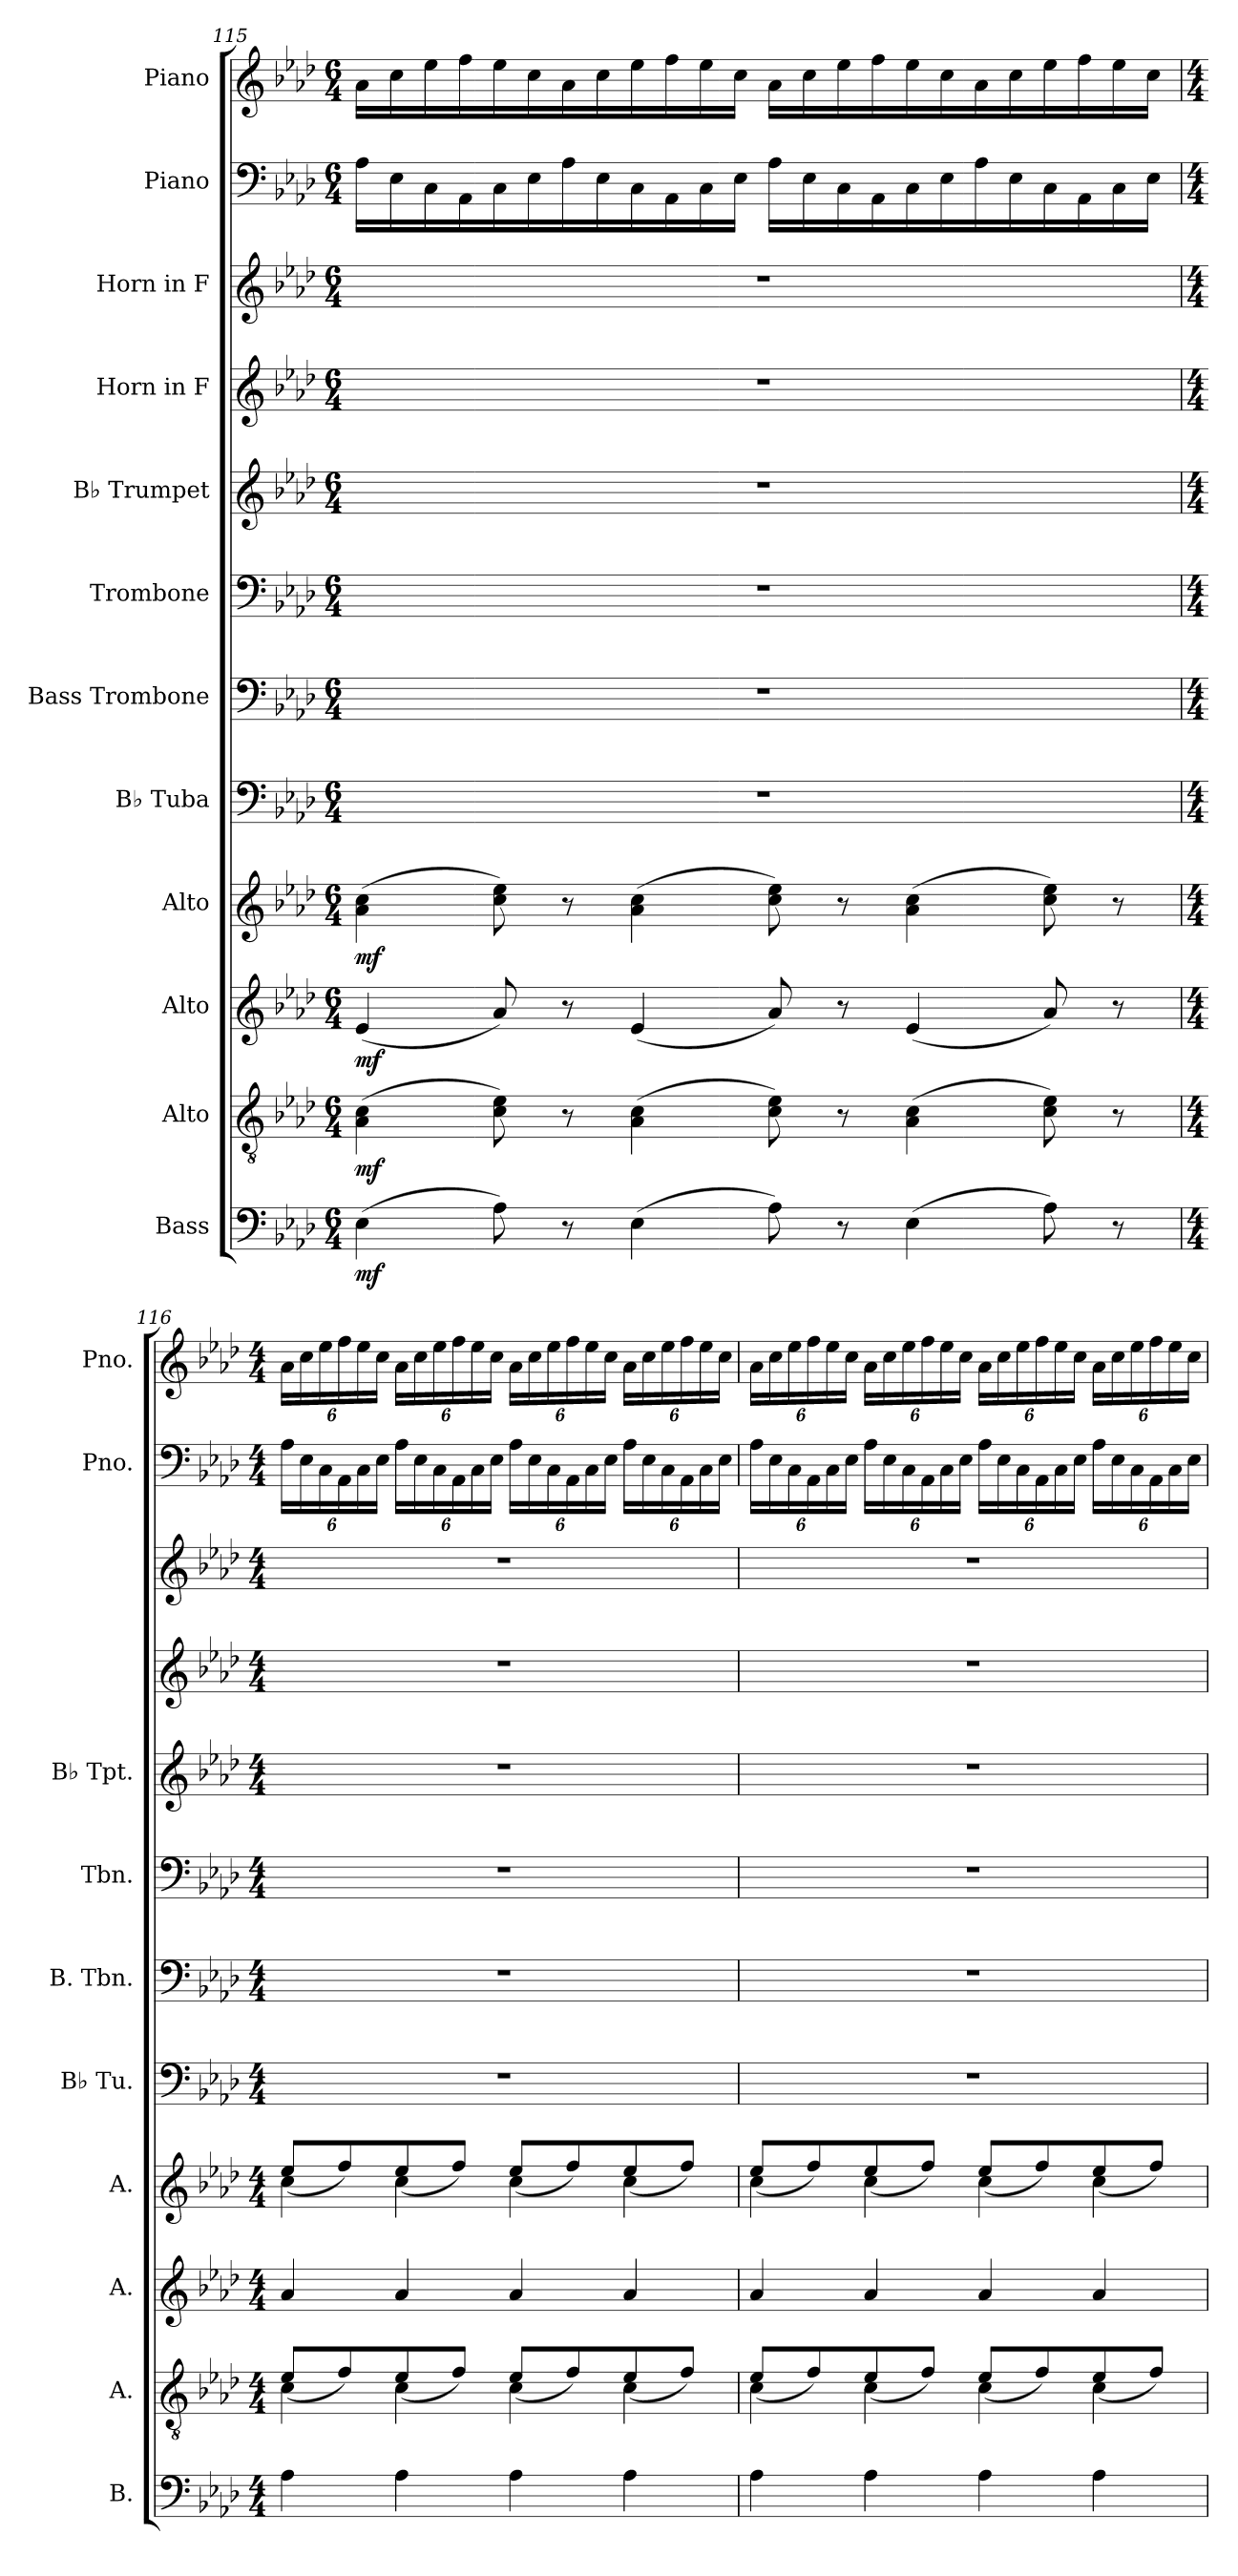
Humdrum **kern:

**kern	**dynam	**kern	**dynam	**kern	**dynam	**kern	**dynam	**kern	**kern	**kern	**kern	**kern	**kern	**kern	**kern
*part12	*part12	*part11	*part11	*part10	*part10	*part9	*part9	*part8	*part7	*part6	*part5	*part4	*part3	*part2	*part1
*staff12	*staff12	*staff11	*staff11	*staff10	*staff10	*staff9	*staff9	*staff8	*staff7	*staff6	*staff5	*staff4	*staff3	*staff2	*staff1
*I"Bass	*	*I"Alto	*	*I"Alto	*	*I"Alto	*	*I"B♭ Tuba	*I"Bass Trombone	*I"Trombone	*I"B♭ Trumpet	*I"Horn in F	*I"Horn in F	*I"Piano	*I"Piano
*I'B.	*	*I'A.	*	*I'A.	*	*I'A.	*	*I'B♭ Tu.	*I'B. Tbn.	*I'Tbn.	*I'B♭ Tpt.	*	*	*I'Pno.	*I'Pno.
!!LO:PB:g=z
*clefF4	*	*clefGv2	*	*clefG2	*	*clefG2	*	*clefF4	*clefF4	*clefF4	*clefG2	*clefG2	*clefG2	*clefF4	*clefG2
*	*	*	*	*	*	*	*	*	*	*	*ITrd1c2	*ITrd4c7	*ITrd4c7	*	*
*k[b-e-a-d-]	*	*k[b-e-a-d-]	*	*k[b-e-a-d-]	*	*k[b-e-a-d-]	*	*k[b-e-a-d-]	*k[b-e-a-d-]	*k[b-e-a-d-]	*k[b-e-a-d-g-c-]	*k[b-e-a-d-g-]	*k[b-e-a-d-g-]	*k[b-e-a-d-]	*k[b-e-a-d-]
*M6/4	*	*M6/4	*	*M6/4	*	*M6/4	*	*M6/4	*M6/4	*M6/4	*M6/4	*M6/4	*M6/4	*M6/4	*M6/4
=115	=115	=115	=115	=115	=115	=115	=115	=115	=115	=115	=115	=115	=115	=115	=115
!	!LO:DY:b	!	!LO:DY:b	!	!LO:DY:b	!	!LO:DY:b	!	!	!	!	!	!	!	!
(4E-\	mf	(4A-\ 4c\	mf	(4e-/	mf	(4a-\ 4cc\	mf	1.r	1.r	1.r	1.r	1.r	1.r	16A-\LL	16a-\LL
.	.	.	.	.	.	.	.	.	.	.	.	.	.	16E-\	16cc\
.	.	.	.	.	.	.	.	.	.	.	.	.	.	16C\	16ee-\
.	.	.	.	.	.	.	.	.	.	.	.	.	.	16AA-\	16ff\
8A-\)	.	8c\ 8e-\)	.	8a-/)	.	8cc\ 8ee-\)	.	.	.	.	.	.	.	16C\	16ee-\
.	.	.	.	.	.	.	.	.	.	.	.	.	.	16E-\	16cc\
8r	.	8r	.	8r	.	8r	.	.	.	.	.	.	.	16A-\	16a-\
.	.	.	.	.	.	.	.	.	.	.	.	.	.	16E-\	16cc\
(4E-\	.	(4A-\ 4c\	.	(4e-/	.	(4a-\ 4cc\	.	.	.	.	.	.	.	16C\	16ee-\
.	.	.	.	.	.	.	.	.	.	.	.	.	.	16AA-\	16ff\
.	.	.	.	.	.	.	.	.	.	.	.	.	.	16C\	16ee-\
.	.	.	.	.	.	.	.	.	.	.	.	.	.	16E-\JJ	16cc\JJ
8A-\)	.	8c\ 8e-\)	.	8a-/)	.	8cc\ 8ee-\)	.	.	.	.	.	.	.	16A-\LL	16a-\LL
.	.	.	.	.	.	.	.	.	.	.	.	.	.	16E-\	16cc\
8r	.	8r	.	8r	.	8r	.	.	.	.	.	.	.	16C\	16ee-\
.	.	.	.	.	.	.	.	.	.	.	.	.	.	16AA-\	16ff\
(4E-\	.	(4A-\ 4c\	.	(4e-/	.	(4a-\ 4cc\	.	.	.	.	.	.	.	16C\	16ee-\
.	.	.	.	.	.	.	.	.	.	.	.	.	.	16E-\	16cc\
.	.	.	.	.	.	.	.	.	.	.	.	.	.	16A-\	16a-\
.	.	.	.	.	.	.	.	.	.	.	.	.	.	16E-\	16cc\
8A-\)	.	8c\ 8e-\)	.	8a-/)	.	8cc\ 8ee-\)	.	.	.	.	.	.	.	16C\	16ee-\
.	.	.	.	.	.	.	.	.	.	.	.	.	.	16AA-\	16ff\
8r	.	8r	.	8r	.	8r	.	.	.	.	.	.	.	16C\	16ee-\
.	.	.	.	.	.	.	.	.	.	.	.	.	.	16E-\JJ	16cc\JJ
!!LO:PB:g=z
=116	=116	=116	=116	=116	=116	=116	=116	=116	=116	=116	=116	=116	=116	=116	=116
*M4/4	*	*M4/4	*	*M4/4	*	*M4/4	*	*M4/4	*M4/4	*M4/4	*M4/4	*M4/4	*M4/4	*M4/4	*M4/4
*	*	*^	*	*	*	*^	*	*	*	*	*	*	*	*	*
*	*	*	*	*	*	*	*	*	*	*	*	*	*	*	*	*Xbrackettup	*Xbrackettup
4A-\	.	4c\	(8e-/L	.	4a-/	.	4cc\	(8ee-/L	.	1r	1r	1r	1r	1r	1r	24A-\LL	24a-\LL
.	.	.	.	.	.	.	.	.	.	.	.	.	.	.	.	24E-\	24cc\
.	.	.	.	.	.	.	.	.	.	.	.	.	.	.	.	24C\	24ee-\
.	.	.	8f/)	.	.	.	.	8ff/)	.	.	.	.	.	.	.	24AA-\	24ff\
.	.	.	.	.	.	.	.	.	.	.	.	.	.	.	.	24C\	24ee-\
.	.	.	.	.	.	.	.	.	.	.	.	.	.	.	.	24E-\JJ	24cc\JJ
4A-\	.	4c\	(8e-/	.	4a-/	.	4cc\	(8ee-/	.	.	.	.	.	.	.	24A-\LL	24a-\LL
.	.	.	.	.	.	.	.	.	.	.	.	.	.	.	.	24E-\	24cc\
.	.	.	.	.	.	.	.	.	.	.	.	.	.	.	.	24C\	24ee-\
.	.	.	8f/J)	.	.	.	.	8ff/J)	.	.	.	.	.	.	.	24AA-\	24ff\
.	.	.	.	.	.	.	.	.	.	.	.	.	.	.	.	24C\	24ee-\
.	.	.	.	.	.	.	.	.	.	.	.	.	.	.	.	24E-\JJ	24cc\JJ
4A-\	.	4c\	(8e-/L	.	4a-/	.	4cc\	(8ee-/L	.	.	.	.	.	.	.	24A-\LL	24a-\LL
.	.	.	.	.	.	.	.	.	.	.	.	.	.	.	.	24E-\	24cc\
.	.	.	.	.	.	.	.	.	.	.	.	.	.	.	.	24C\	24ee-\
.	.	.	8f/)	.	.	.	.	8ff/)	.	.	.	.	.	.	.	24AA-\	24ff\
.	.	.	.	.	.	.	.	.	.	.	.	.	.	.	.	24C\	24ee-\
.	.	.	.	.	.	.	.	.	.	.	.	.	.	.	.	24E-\JJ	24cc\JJ
4A-\	.	4c\	(8e-/	.	4a-/	.	4cc\	(8ee-/	.	.	.	.	.	.	.	24A-\LL	24a-\LL
.	.	.	.	.	.	.	.	.	.	.	.	.	.	.	.	24E-\	24cc\
.	.	.	.	.	.	.	.	.	.	.	.	.	.	.	.	24C\	24ee-\
.	.	.	8f/J)	.	.	.	.	8ff/J)	.	.	.	.	.	.	.	24AA-\	24ff\
.	.	.	.	.	.	.	.	.	.	.	.	.	.	.	.	24C\	24ee-\
.	.	.	.	.	.	.	.	.	.	.	.	.	.	.	.	24E-\JJ	24cc\JJ
!!LO:PB:g=z
=117	=117	=117	=117	=117	=117	=117	=117	=117	=117	=117	=117	=117	=117	=117	=117	=117	=117
4A-\	.	4c\	(8e-/L	.	4a-/	.	4cc\	(8ee-/L	.	1r	1r	1r	1r	1r	1r	24A-\LL	24a-\LL
.	.	.	.	.	.	.	.	.	.	.	.	.	.	.	.	24E-\	24cc\
.	.	.	.	.	.	.	.	.	.	.	.	.	.	.	.	24C\	24ee-\
.	.	.	8f/)	.	.	.	.	8ff/)	.	.	.	.	.	.	.	24AA-\	24ff\
.	.	.	.	.	.	.	.	.	.	.	.	.	.	.	.	24C\	24ee-\
.	.	.	.	.	.	.	.	.	.	.	.	.	.	.	.	24E-\JJ	24cc\JJ
4A-\	.	4c\	(8e-/	.	4a-/	.	4cc\	(8ee-/	.	.	.	.	.	.	.	24A-\LL	24a-\LL
.	.	.	.	.	.	.	.	.	.	.	.	.	.	.	.	24E-\	24cc\
.	.	.	.	.	.	.	.	.	.	.	.	.	.	.	.	24C\	24ee-\
.	.	.	8f/J)	.	.	.	.	8ff/J)	.	.	.	.	.	.	.	24AA-\	24ff\
.	.	.	.	.	.	.	.	.	.	.	.	.	.	.	.	24C\	24ee-\
.	.	.	.	.	.	.	.	.	.	.	.	.	.	.	.	24E-\JJ	24cc\JJ
4A-\	.	4c\	(8e-/L	.	4a-/	.	4cc\	(8ee-/L	.	.	.	.	.	.	.	24A-\LL	24a-\LL
.	.	.	.	.	.	.	.	.	.	.	.	.	.	.	.	24E-\	24cc\
.	.	.	.	.	.	.	.	.	.	.	.	.	.	.	.	24C\	24ee-\
.	.	.	8f/)	.	.	.	.	8ff/)	.	.	.	.	.	.	.	24AA-\	24ff\
.	.	.	.	.	.	.	.	.	.	.	.	.	.	.	.	24C\	24ee-\
.	.	.	.	.	.	.	.	.	.	.	.	.	.	.	.	24E-\JJ	24cc\JJ
4A-\	.	4c\	(8e-/	.	4a-/	.	4cc\	(8ee-/	.	.	.	.	.	.	.	24A-\LL	24a-\LL
.	.	.	.	.	.	.	.	.	.	.	.	.	.	.	.	24E-\	24cc\
.	.	.	.	.	.	.	.	.	.	.	.	.	.	.	.	24C\	24ee-\
.	.	.	8f/J)	.	.	.	.	8ff/J)	.	.	.	.	.	.	.	24AA-\	24ff\
.	.	.	.	.	.	.	.	.	.	.	.	.	.	.	.	24C\	24ee-\
.	.	.	.	.	.	.	.	.	.	.	.	.	.	.	.	24E-\JJ	24cc\JJ
*	*	*v	*v	*	*	*	*v	*v	*	*	*	*	*	*	*	*	*
=	=	=	=	=	=	=	=	=	=	=	=	=	=	=	=
*-	*-	*-	*-	*-	*-	*-	*-	*-	*-	*-	*-	*-	*-	*-	*-
